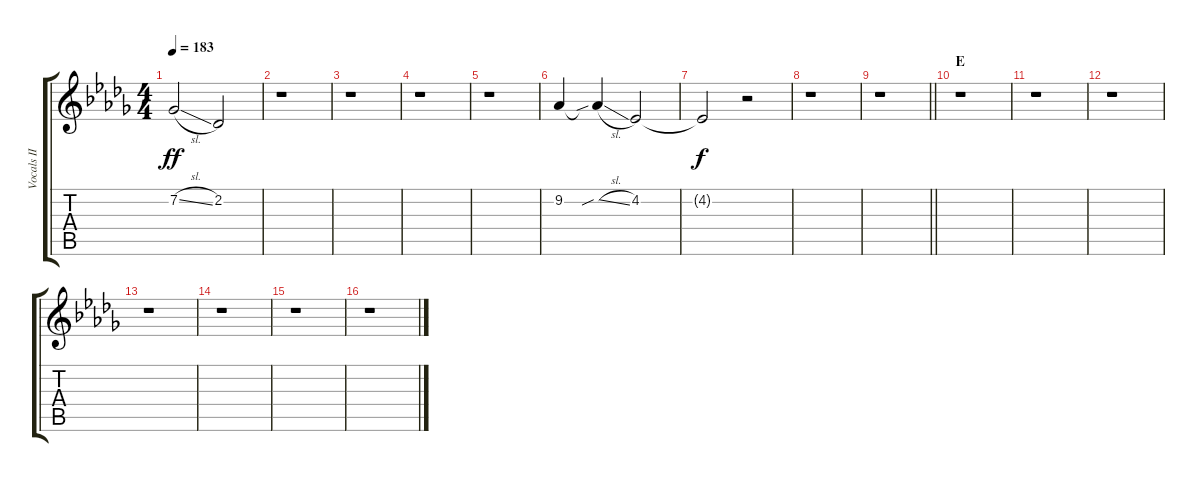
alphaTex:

\track ("Vocals II" "Vocals II") {instrument voiceoohs}
\staff {score tabs}
\tuning (E4 B3 G3 D3 A2 E2) {hide}
\ts (4 4)
\tempo 183
\clef g2
\ks db
7.2{sl t}.2{dy ff} 2.2.2 |
r.1 |
r.1 |
r.1 |
r.1 |
9.2.4 9.2{sib sl t}.4 4.2.2 |
4.2{t}.2{dy f} r.2 |
r.1 |
\barLineRight lightlight
r.1 |
\section ("" "E")
r.1 |
r.1 |
r.1 |
r.1 |
r.1 |
r.1 |
r.1
